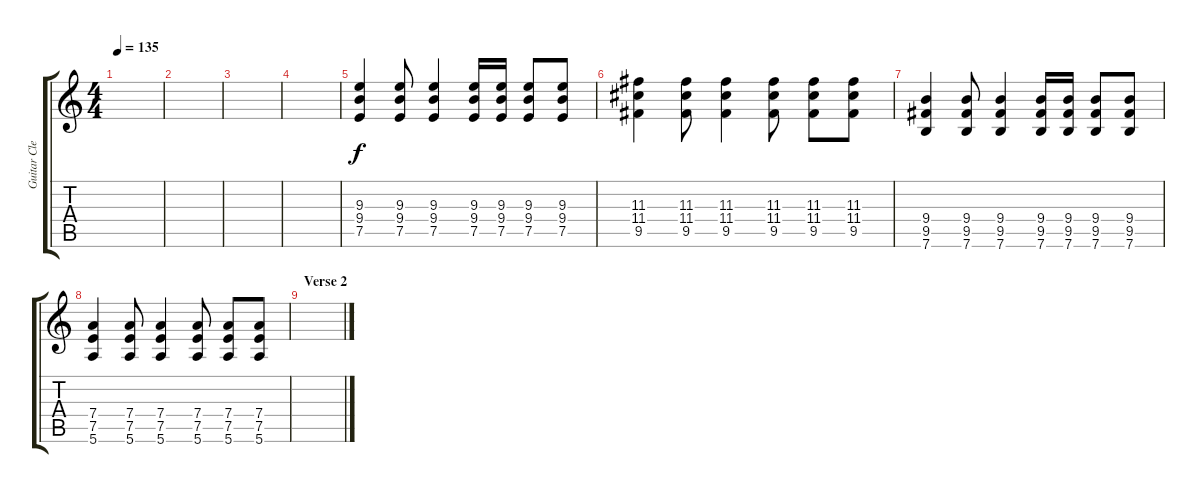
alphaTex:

\track ("Guitar Clean" "Guitar Cle") {instrument acousticguitarsteel}
\staff {score tabs}
\tuning (E4 B3 G3 D3 A2 E2) {hide}
\ts (4 4)
\tempo 135
\clef g2
\ks c
|
|
|
|
(9.3 9.4 7.5).4 (9.3 9.4 7.5).8 (9.3 9.4 7.5).4 (9.3 9.4 7.5).16 (9.3 9.4 7.5).16 (9.3 9.4 7.5).8 (9.3 9.4 7.5).8 |
(11.3 11.4 9.5).4 (11.3 11.4 9.5).8 (11.3 11.4 9.5).4 (11.3 11.4 9.5).8 (11.3 11.4 9.5).8 (11.3 11.4 9.5).8 |
(9.4 9.5 7.6).4 (9.4 9.5 7.6).8 (9.4 9.5 7.6).4 (9.4 9.5 7.6).16 (9.4 9.5 7.6).16 (9.4 9.5 7.6).8 (9.4 9.5 7.6).8 |
(7.4 7.5 5.6).4 (7.4 7.5 5.6).8 (7.4 7.5 5.6).4 (7.4 7.5 5.6).8 (7.4 7.5 5.6).8 (7.4 7.5 5.6).8 |
\section ("" "Verse 2")
